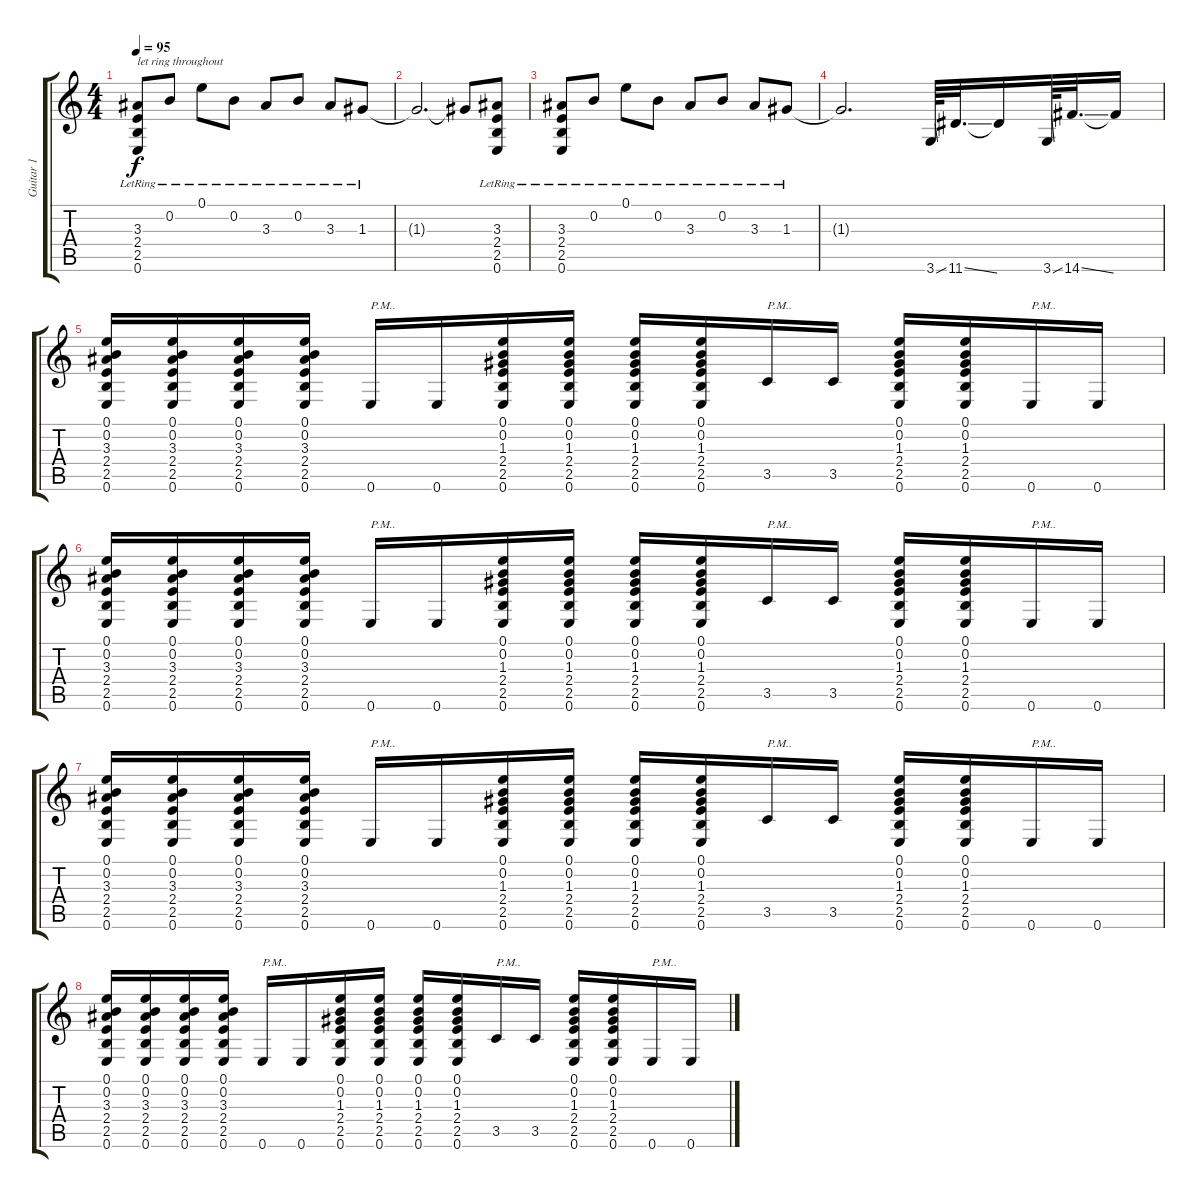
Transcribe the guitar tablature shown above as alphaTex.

\track ("Guitar 1" "Guitar 1") {instrument overdrivenguitar}
\staff {score tabs}
\tuning (E4 B3 G3 D3 A2 E2) {hide}
\ts (4 4)
\tempo 95
\clef g2
\ks c
(3.3{lr} 2.4{lr} 2.5{lr} 0.6{lr}).8{txt "let ring throughout" dy f} 0.2{lr}.8 0.1{lr}.8 0.2{lr}.8 3.3{lr}.8 0.2{lr}.8 3.3{lr}.8 1.3{lr}.8 |
1.3{t}.2{d} 1.3{t}.8 (3.3{lr} 2.4{lr} 2.5{lr} 0.6{lr}).8 |
(3.3{lr} 2.4{lr} 2.5{lr} 0.6{lr}).8 0.2{lr}.8 0.1{lr}.8 0.2{lr}.8 3.3{lr}.8 0.2{lr}.8 3.3{lr}.8 1.3{lr}.8 |
1.3{t}.2{d} 3.6{ss}.64 11.6{ss}.32{d} 11.6{t}.16 3.6{ss}.64 14.6{ss}.32{d} 14.6{t}.16 |
(0.1 0.2 3.3 2.4 2.5 0.6).16 (0.1 0.2 3.3 2.4 2.5 0.6).16 (0.1 0.2 3.3 2.4 2.5 0.6).16 (0.1 0.2 3.3 2.4 2.5 0.6).16 0.6.16{txt "P.M.."} 0.6.16 (0.1 0.2 1.3 2.4 2.5 0.6).16 (0.1 0.2 1.3 2.4 2.5 0.6).16 (0.1 0.2 1.3 2.4 2.5 0.6).16 (0.1 0.2 1.3 2.4 2.5 0.6).16 3.5.16{txt "P.M.."} 3.5.16 (0.1 0.2 1.3 2.4 2.5 0.6).16 (0.1 0.2 1.3 2.4 2.5 0.6).16 0.6.16{txt "P.M.."} 0.6.16 |
(0.1 0.2 3.3 2.4 2.5 0.6).16 (0.1 0.2 3.3 2.4 2.5 0.6).16 (0.1 0.2 3.3 2.4 2.5 0.6).16 (0.1 0.2 3.3 2.4 2.5 0.6).16 0.6.16{txt "P.M.."} 0.6.16 (0.1 0.2 1.3 2.4 2.5 0.6).16 (0.1 0.2 1.3 2.4 2.5 0.6).16 (0.1 0.2 1.3 2.4 2.5 0.6).16 (0.1 0.2 1.3 2.4 2.5 0.6).16 3.5.16{txt "P.M.."} 3.5.16 (0.1 0.2 1.3 2.4 2.5 0.6).16 (0.1 0.2 1.3 2.4 2.5 0.6).16 0.6.16{txt "P.M.."} 0.6.16 |
(0.1 0.2 3.3 2.4 2.5 0.6).16 (0.1 0.2 3.3 2.4 2.5 0.6).16 (0.1 0.2 3.3 2.4 2.5 0.6).16 (0.1 0.2 3.3 2.4 2.5 0.6).16 0.6.16{txt "P.M.."} 0.6.16 (0.1 0.2 1.3 2.4 2.5 0.6).16 (0.1 0.2 1.3 2.4 2.5 0.6).16 (0.1 0.2 1.3 2.4 2.5 0.6).16 (0.1 0.2 1.3 2.4 2.5 0.6).16 3.5.16{txt "P.M.."} 3.5.16 (0.1 0.2 1.3 2.4 2.5 0.6).16 (0.1 0.2 1.3 2.4 2.5 0.6).16 0.6.16{txt "P.M.."} 0.6.16 |
(0.1 0.2 3.3 2.4 2.5 0.6).16 (0.1 0.2 3.3 2.4 2.5 0.6).16 (0.1 0.2 3.3 2.4 2.5 0.6).16 (0.1 0.2 3.3 2.4 2.5 0.6).16 0.6.16{txt "P.M.."} 0.6.16 (0.1 0.2 1.3 2.4 2.5 0.6).16 (0.1 0.2 1.3 2.4 2.5 0.6).16 (0.1 0.2 1.3 2.4 2.5 0.6).16 (0.1 0.2 1.3 2.4 2.5 0.6).16 3.5.16{txt "P.M.."} 3.5.16 (0.1 0.2 1.3 2.4 2.5 0.6).16 (0.1 0.2 1.3 2.4 2.5 0.6).16 0.6.16{txt "P.M.."} 0.6.16
